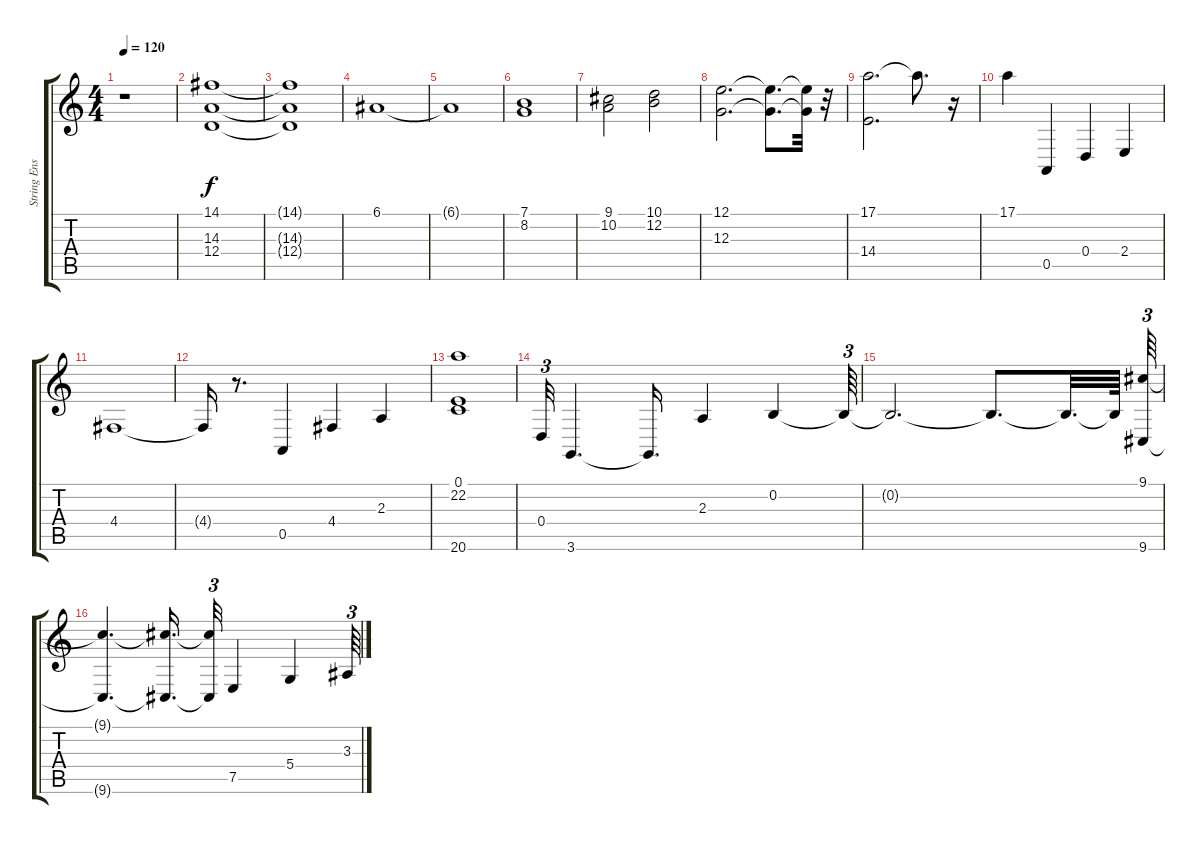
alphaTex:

\track ("String Ensemble" "String Ens") {instrument stringensemble2}
\staff {score tabs}
\tuning (E4 B3 G3 D3 A2 E2) {hide}
\ts (4 4)
\tempo 120
\clef g2
\ks c
r.1{dy f} |
(14.1 14.3 12.4).1{volume 5} |
(14.1{t} 14.3{t} 12.4{t}).1 |
6.1.1{volume 8} |
6.1{t}.1 |
(7.1 8.2).1 |
(9.1 10.2).2 (10.1 12.2).2 |
(12.1 12.3).2{d} (12.1{t} 12.3{t}).8{d} (12.1{t} 12.3{t}).32 r.32 |
(17.1 14.4).2{d volume 5} 17.1{t}.8{d} r.16 |
17.1.4{volume 8} 0.5.4{volume 6} 0.4.4{volume 8} 2.4.4{volume 9} |
4.4.1{volume 7} |
4.4{t}.16 r.8{d} 0.5.4{volume 6} 4.4.4{volume 7} 2.3.4{volume 8} |
(0.1 22.2 20.6).1{volume 9} |
0.4.32{tu (3 2) volume 6} 3.6.4{d} 3.6{t}.16{d} 2.3.4{volume 7} 0.2.4{volume 8} 0.2{t}.64{tu (3 2)} |
0.2{t}.2{d} 0.2{t}.8{d} 0.2{t}.32{d} 0.2{t}.64 (9.1 9.6).64{tu (3 2) volume 6} |
(9.1{t} 9.6{t}).4{d} (9.1{t} 9.6{t}).16{d} (9.1{t} 9.6{t}).32{tu (3 2)} 7.5.4{volume 7} 5.4.4{volume 8} 3.3.64{tu (3 2) volume 8}
